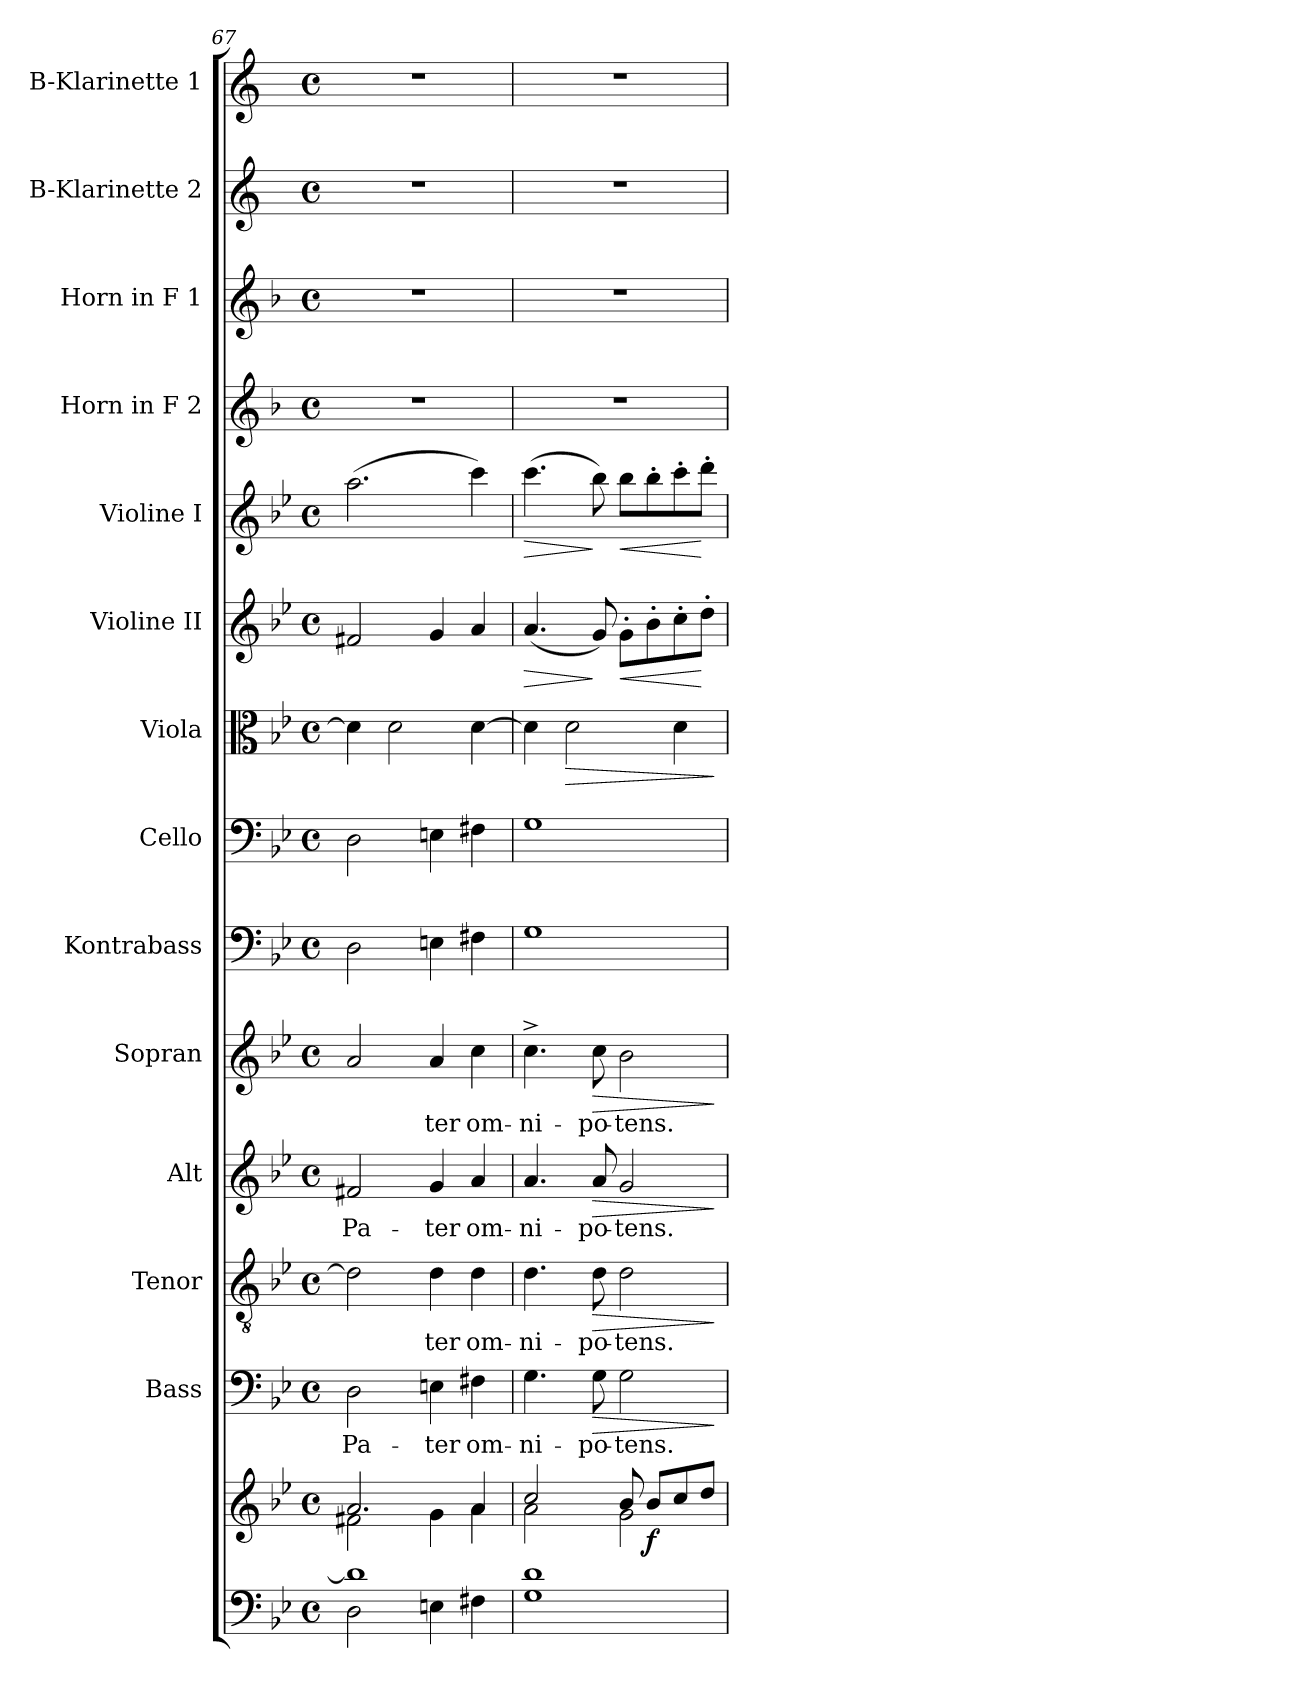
**kern	**kern	**dynam	**kern	**text	**dynam	**kern	**text	**dynam	**kern	**text	**dynam	**kern	**text	**dynam	**kern	**kern	**kern	**dynam	**kern	**dynam	**kern	**dynam	**kern	**kern	**kern	**kern
*part14	*part14	*part14	*part13	*part13	*part13	*part12	*part12	*part12	*part11	*part11	*part11	*part10	*part10	*part10	*part9	*part8	*part7	*part7	*part6	*part6	*part5	*part5	*part4	*part3	*part2	*part1
*staff15	*staff14	*staff14/15	*staff13	*staff13	*staff13	*staff12	*staff12	*staff12	*staff11	*staff11	*staff11	*staff10	*staff10	*staff10	*staff9	*staff8	*staff7	*staff7	*staff6	*staff6	*staff5	*staff5	*staff4	*staff3	*staff2	*staff1
*	*	*	*I"Bass	*	*	*I"Tenor	*	*	*I"Alt	*	*	*I"Sopran	*	*	*I"Kontrabass	*I"Cello	*I"Viola	*	*I"Violine II	*	*I"Violine I	*	*I"Horn in F 2	*I"Horn in F 1	*I"B-Klarinette 2	*I"B-Klarinette 1
*	*	*	*I'B.	*	*	*I'T.	*	*	*I'A.	*	*	*I'S.	*	*	*I'Kb.	*	*I'Vla.	*	*I'Vl. II	*	*I'Vl. I	*	*	*	*I'B Kl. 2	*I'B Kl. 1
*clefF4	*clefG2	*	*clefF4	*	*	*clefGv2	*	*	*clefG2	*	*	*clefG2	*	*	*clefF4	*clefF4	*clefC3	*	*clefG2	*	*clefG2	*	*clefG2	*clefG2	*clefG2	*clefG2
*	*	*	*	*	*	*	*	*	*	*	*	*	*	*	*ITrd7c12	*	*	*	*	*	*	*	*ITrd4c7	*ITrd4c7	*ITrd1c2	*ITrd1c2
*k[b-e-]	*k[b-e-]	*	*k[b-e-]	*	*	*k[b-e-]	*	*	*k[b-e-]	*	*	*k[b-e-]	*	*	*k[b-e-]	*k[b-e-]	*k[b-e-]	*	*k[b-e-]	*	*k[b-e-]	*	*k[b-e-]	*k[b-e-]	*k[b-e-]	*k[b-e-]
*B-:	*B-:	*	*B-:	*	*	*B-:	*	*	*B-:	*	*	*B-:	*	*	*B-:	*B-:	*B-:	*	*B-:	*	*B-:	*	*B-:	*B-:	*B-:	*B-:
*M4/4	*M4/4	*	*M4/4	*	*	*M4/4	*	*	*M4/4	*	*	*M4/4	*	*	*M4/4	*M4/4	*M4/4	*	*M4/4	*	*M4/4	*	*M4/4	*M4/4	*M4/4	*M4/4
*met(c)	*met(c)	*	*met(c)	*	*	*met(c)	*	*	*met(c)	*	*	*met(c)	*	*	*met(c)	*met(c)	*met(c)	*	*met(c)	*	*met(c)	*	*met(c)	*met(c)	*met(c)	*met(c)
=67	=67	=67	=67	=67	=67	=67	=67	=67	=67	=67	=67	=67	=67	=67	=67	=67	=67	=67	=67	=67	=67	=67	=67	=67	=67	=67
*^	*^	*	*	*	*	*	*	*	*	*	*	*	*	*	*	*	*	*	*	*	*	*	*	*	*	*
!	!	!	!	!	!	!LO:LY:b	!	!	!	!	!	!LO:LY:b	!	!	!	!	!	!	!	!	!	!	!	!	!	!	!	!
1d]	2D\	2.a/	2f#X\	.	2D\	Pa-	.	2d\]	.	.	2f#X/	Pa-	.	2a/	.	.	2DD\	2D\	4d\]	.	2f#X/	.	(>2.aa\	.	1r	1r	1r	1r
.	.	.	.	.	.	.	.	.	.	.	.	.	.	.	.	.	.	.	2d\	.	.	.	.	.	.	.	.	.
!	!	!	!	!	!	!LO:LY:b	!	!	!LO:LY:b	!	!	!LO:LY:b	!	!	!LO:LY:b	!	!	!	!	!	!	!	!	!	!	!	!	!
.	4En\	.	4g\	.	4En\	-ter	.	4d\	-ter	.	4g/	-ter	.	4a/	-ter	.	4EEn\	4En\	.	.	4g/	.	.	.	.	.	.	.
!	!	!	!	!	!	!LO:LY:b	!	!	!LO:LY:b	!	!	!LO:LY:b	!	!	!LO:LY:b	!	!	!	!	!	!	!	!	!	!	!	!	!
.	4F#X\	4a/	4a\	.	4F#X\	om-	.	4d\	om-	.	4a/	om-	.	4cc\	om-	.	4FF#X\	4F#X\	[4d\	.	4a/	.	4ccc\)	.	.	.	.	.
=68	=68	=68	=68	=68	=68	=68	=68	=68	=68	=68	=68	=68	=68	=68	=68	=68	=68	=68	=68	=68	=68	=68	=68	=68	=68	=68	=68	=68
!	!	!	!	!	!	!LO:LY:b	!	!	!LO:LY:b	!	!	!LO:LY:b	!	!	!LO:LY:b	!	!	!	!	!	!	!LO:HP:b	!	!LO:HP:b	!	!	!	!
*v	*v	*	*	*	*	*	*	*	*	*	*	*	*	*	*	*	*	*	*	*	*	*	*	*	*	*	*	*
1G 1d	2cc/	2a\	.	4.G\	-ni-	.	4.d\	-ni-	.	4.a/	-ni-	.	4.cc^>\	-ni-	.	1GG	1G	4d\]	.	(<4.a/	>	(>4.ccc\	>	1r	1r	1r	1r
!	!	!	!	!	!	!	!	!	!	!	!	!	!	!	!	!	!	!	!LO:HP:b	!	!	!	!	!	!	!	!
.	.	.	.	.	.	.	.	.	.	.	.	.	.	.	.	.	.	2d\	>	.	.	.	.	.	.	.	.
!	!	!	!	!	!LO:LY:b	!LO:HP:b	!	!LO:LY:b	!LO:HP:b	!	!LO:LY:b	!LO:HP:b	!	!LO:LY:b	!LO:HP:b	!	!	!	!	!	!	!	!	!	!	!	!
.	.	.	.	8G\	-po-	>	8d\	-po-	>	8a/	-po-	>	8cc\	-po-	>	.	.	.	.	8g/)	]	8bb-\)	]	.	.	.	.
!	!	!	!	!	!LO:LY:b	!	!	!LO:LY:b	!	!	!LO:LY:b	!	!	!LO:LY:b	!	!	!	!	!	!	!LO:HP:b	!	!LO:HP:b	!	!	!	!
.	8b-/	2g\	.	2G\	-tens.	.	2d\	-tens.	.	2g/	-tens.	.	2b-\	-tens.	.	.	.	.	.	8g'>\L	<	8bb-\L	<	.	.	.	.
!	!	!	!LO:DY:b	!	!	!	!	!	!	!	!	!	!	!	!	!	!	!	!	!	!	!	!	!	!	!	!
.	8b-/L	.	f	.	.	.	.	.	.	.	.	.	.	.	.	.	.	.	.	8b-'>\	.	8bb-'>\	.	.	.	.	.
.	8cc/	.	.	.	.	.	.	.	.	.	.	.	.	.	.	.	.	4d\	.	8cc'>\	.	8ccc'>\	.	.	.	.	.
.	8dd/J	.	.	.	.	.	.	.	.	.	.	.	.	.	.	.	.	.	.	8dd'>\J	[	8ddd'>\J	[	.	.	.	.
*	*v	*v	*	*	*	*	*	*	*	*	*	*	*	*	*	*	*	*	*	*	*	*	*	*	*	*	*
.	.	.	.	.	]	.	.	]	.	.	]	.	.	]	.	.	.	]	.	.	.	.	.	.	.	.
=	=	=	=	=	=	=	=	=	=	=	=	=	=	=	=	=	=	=	=	=	=	=	=	=	=	=
*-	*-	*-	*-	*-	*-	*-	*-	*-	*-	*-	*-	*-	*-	*-	*-	*-	*-	*-	*-	*-	*-	*-	*-	*-	*-	*-
